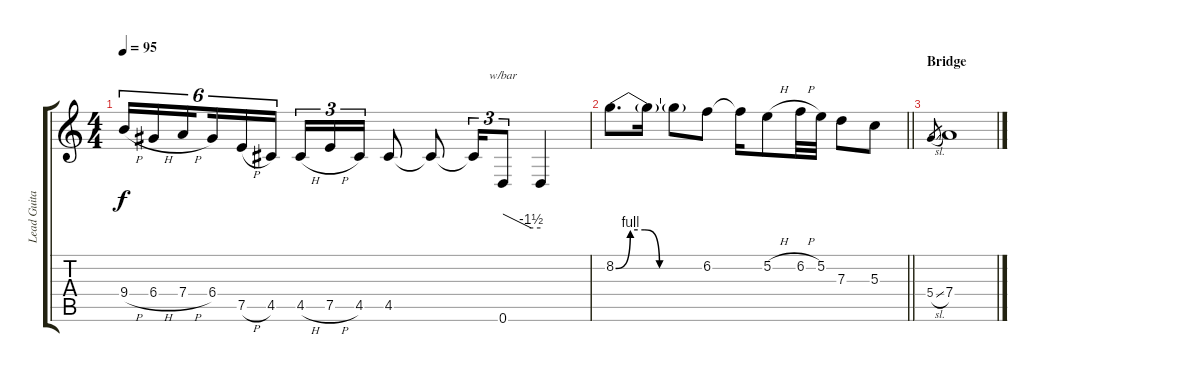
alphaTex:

\track ("Lead Guitar" "Lead Guita") {instrument distortionguitar}
\staff {score tabs}
\tuning (E4 B3 G3 D3 A2 D2) {hide}
\ts (4 4)
\tempo 95
\clef g2
\ks c
9.4{h}.16{tu (6 4) dy f} 6.4{h}.16{tu (6 4)} 7.4{h}.16{tu (6 4) beam splitsecondary} 6.4.16{tu (6 4)} 7.5{h}.16{tu (6 4)} 4.5.16{tu (6 4)} 4.5{h}.16{tu (3 2)} 7.5{h}.16{tu (3 2)} 4.5.16{tu (3 2)} 4.5.8 4.5{t}.8 4.5{t}.16{tu (3 2)} 0.6.8{tu (3 2) tbe (custom default 0 0 45 -6 60 -6)} 0.6{t}.4 |
\barLineRight lightlight
8.2{be (custom 0 0 10 4 20 4 30 0 60 0)}.8{d} 8.2{t}.16 8.2{t}.8 6.2.8 6.2{t}.16 5.2{h}.8 6.2{h}.32 5.2.32 7.3.8 5.3.8 |
\section ("" "Bridge")
5.4{sl}.8{gr} 7.4.1
